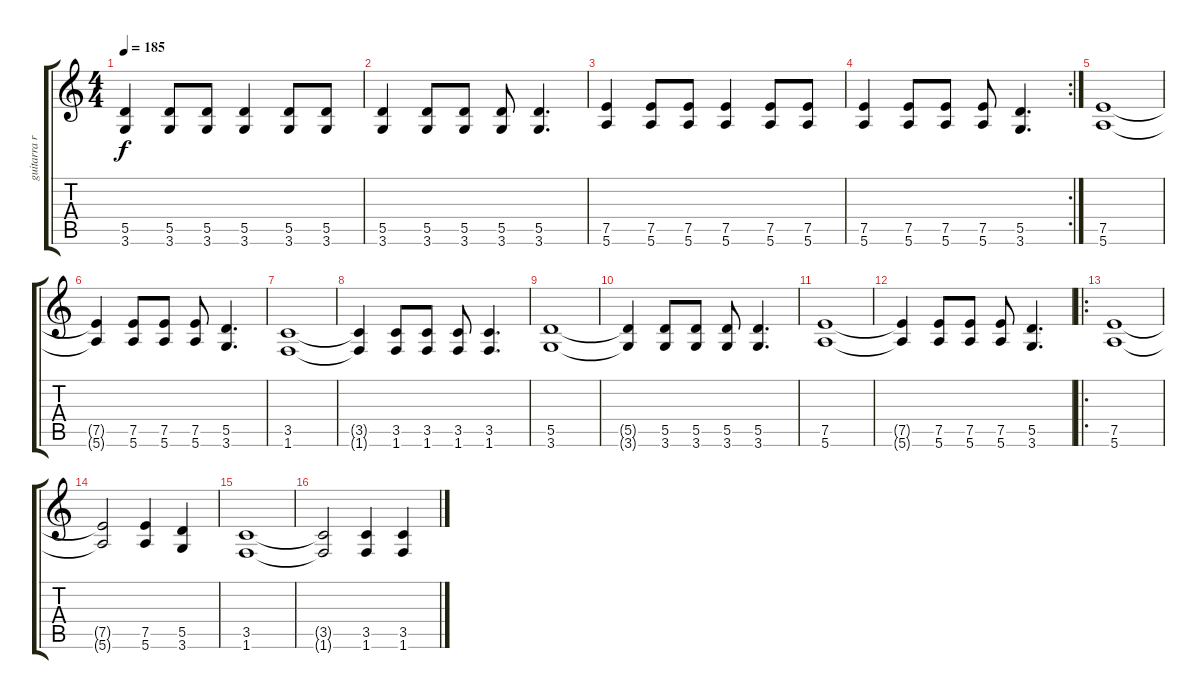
\track ("guitarra ritmica" "guitarra r") {instrument distortionguitar}
\staff {score tabs}
\tuning (E4 B3 G3 D3 A2 E2) {hide}
\ts (4 4)
\tempo 185
\clef g2
\ks c
(5.5 3.6).4{dy f} (5.5 3.6).8 (5.5 3.6).8 (5.5 3.6).4 (5.5 3.6).8 (5.5 3.6).8 |
(5.5 3.6).4 (5.5 3.6).8 (5.5 3.6).8 (5.5 3.6).8 (5.5 3.6).4{d} |
(7.5 5.6).4 (7.5 5.6).8 (7.5 5.6).8 (7.5 5.6).4 (7.5 5.6).8 (7.5 5.6).8 |
\rc 2
(7.5 5.6).4 (7.5 5.6).8 (7.5 5.6).8 (7.5 5.6).8 (5.5 3.6).4{d} |
(7.5 5.6).1 |
(7.5{t} 5.6{t}).4 (7.5 5.6).8 (7.5 5.6).8 (7.5 5.6).8 (5.5 3.6).4{d} |
(3.5 1.6).1 |
(3.5{t} 1.6{t}).4 (3.5 1.6).8 (3.5 1.6).8 (3.5 1.6).8 (3.5 1.6).4{d} |
(5.5 3.6).1 |
(5.5{t} 3.6{t}).4 (5.5 3.6).8 (5.5 3.6).8 (5.5 3.6).8 (5.5 3.6).4{d} |
(7.5 5.6).1 |
(7.5{t} 5.6{t}).4 (7.5 5.6).8 (7.5 5.6).8 (7.5 5.6).8 (5.5 3.6).4{d} |
\ro
(7.5 5.6).1 |
(7.5{t} 5.6{t}).2 (7.5 5.6).4 (5.5 3.6).4 |
(3.5 1.6).1 |
(3.5{t} 1.6{t}).2 (3.5 1.6).4 (3.5 1.6).4
